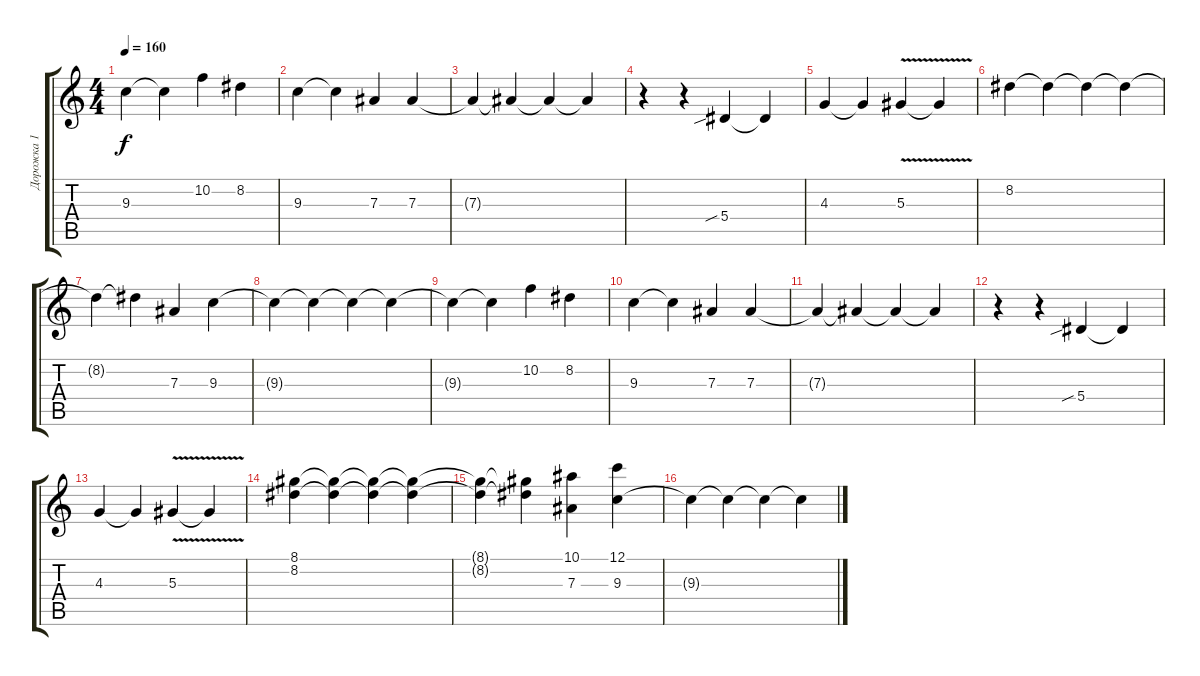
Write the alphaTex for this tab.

\track ("Дорожка 1" "Дорожка 1") {instrument electricguitarjazz}
\staff {score tabs}
\tuning (C4 G3 Eb3 Bb2 F2 C2) {hide}
\ts (4 4)
\tempo 160
\clef g2
\ks c
9.3{t}.4{dy f} 9.3{t}.4 10.2.4 8.2.4 |
9.3.4 9.3{t}.4 7.3.4 7.3.4 |
7.3{t}.4 7.3{t}.4 7.3{t}.4 7.3{t}.4 |
r.4 r.4 5.4{sib}.4 5.4{t}.4 |
4.3.4 4.3{t}.4 5.3{v}.4 5.3{t}.4 |
8.2.4 8.2{t}.4 8.2{t}.4 8.2{t}.4 |
8.2{t}.4 8.2{t}.4 7.3.4 9.3.4 |
9.3{t}.4 9.3{t}.4 9.3{t}.4 9.3{t}.4 |
9.3{t}.4 9.3{t}.4 10.2.4 8.2.4 |
9.3.4 9.3{t}.4 7.3.4 7.3.4 |
7.3{t}.4 7.3{t}.4 7.3{t}.4 7.3{t}.4 |
r.4 r.4 5.4{sib}.4 5.4{t}.4 |
4.3.4 4.3{t}.4 5.3{v}.4 5.3{t}.4 |
(8.1 8.2).4 (8.1{t} 8.2{t}).4 (8.1{t} 8.2{t}).4 (8.1{t} 8.2{t}).4 |
(8.1{t} 8.2{t}).4 (8.1{t} 8.2{t}).4 (10.1 7.3).4 (12.1 9.3).4 |
9.3{t}.4 9.3{t}.4 9.3{t}.4 9.3{t}.4
